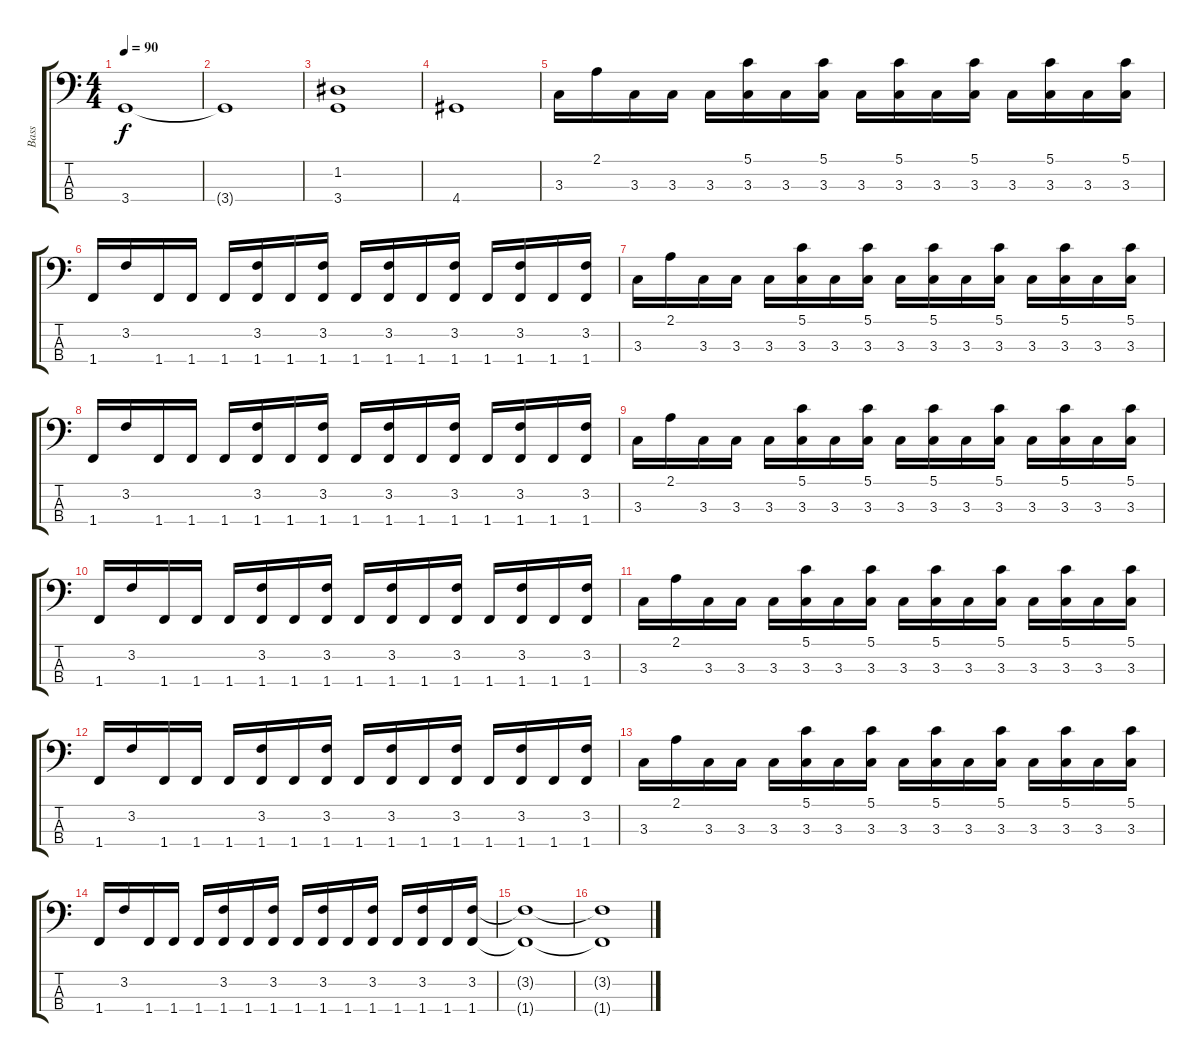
\track ("Bass" "Bass") {instrument electricbassfinger}
\staff {score tabs}
\tuning (G2 D2 A1 E1) {hide}
\ts (4 4)
\tempo 90
\clef f4
\ks c
3.4.1{dy f} |
3.4{t}.1 |
(1.2 3.4).1 |
4.4.1 |
3.3.16 2.1.16 3.3.16 3.3.16 3.3.16 (5.1 3.3).16 3.3.16 (5.1 3.3).16 3.3.16 (5.1 3.3).16 3.3.16 (5.1 3.3).16 3.3.16 (5.1 3.3).16 3.3.16 (5.1 3.3).16 |
1.4.16 3.2.16 1.4.16 1.4.16 1.4.16 (3.2 1.4).16 1.4.16 (3.2 1.4).16 1.4.16 (3.2 1.4).16 1.4.16 (3.2 1.4).16 1.4.16 (3.2 1.4).16 1.4.16 (3.2 1.4).16 |
3.3.16 2.1.16 3.3.16 3.3.16 3.3.16 (5.1 3.3).16 3.3.16 (5.1 3.3).16 3.3.16 (5.1 3.3).16 3.3.16 (5.1 3.3).16 3.3.16 (5.1 3.3).16 3.3.16 (5.1 3.3).16 |
1.4.16 3.2.16 1.4.16 1.4.16 1.4.16 (3.2 1.4).16 1.4.16 (3.2 1.4).16 1.4.16 (3.2 1.4).16 1.4.16 (3.2 1.4).16 1.4.16 (3.2 1.4).16 1.4.16 (3.2 1.4).16 |
3.3.16 2.1.16 3.3.16 3.3.16 3.3.16 (5.1 3.3).16 3.3.16 (5.1 3.3).16 3.3.16 (5.1 3.3).16 3.3.16 (5.1 3.3).16 3.3.16 (5.1 3.3).16 3.3.16 (5.1 3.3).16 |
1.4.16 3.2.16 1.4.16 1.4.16 1.4.16 (3.2 1.4).16 1.4.16 (3.2 1.4).16 1.4.16 (3.2 1.4).16 1.4.16 (3.2 1.4).16 1.4.16 (3.2 1.4).16 1.4.16 (3.2 1.4).16 |
3.3.16 2.1.16 3.3.16 3.3.16 3.3.16 (5.1 3.3).16 3.3.16 (5.1 3.3).16 3.3.16 (5.1 3.3).16 3.3.16 (5.1 3.3).16 3.3.16 (5.1 3.3).16 3.3.16 (5.1 3.3).16 |
1.4.16 3.2.16 1.4.16 1.4.16 1.4.16 (3.2 1.4).16 1.4.16 (3.2 1.4).16 1.4.16 (3.2 1.4).16 1.4.16 (3.2 1.4).16 1.4.16 (3.2 1.4).16 1.4.16 (3.2 1.4).16 |
3.3.16 2.1.16 3.3.16 3.3.16 3.3.16 (5.1 3.3).16 3.3.16 (5.1 3.3).16 3.3.16 (5.1 3.3).16 3.3.16 (5.1 3.3).16 3.3.16 (5.1 3.3).16 3.3.16 (5.1 3.3).16 |
1.4.16 3.2.16 1.4.16 1.4.16 1.4.16 (3.2 1.4).16 1.4.16 (3.2 1.4).16 1.4.16 (3.2 1.4).16 1.4.16 (3.2 1.4).16 1.4.16 (3.2 1.4).16 1.4.16 (3.2 1.4).16 |
(3.2{t} 1.4{t}).1 |
(3.2{t} 1.4{t}).1
